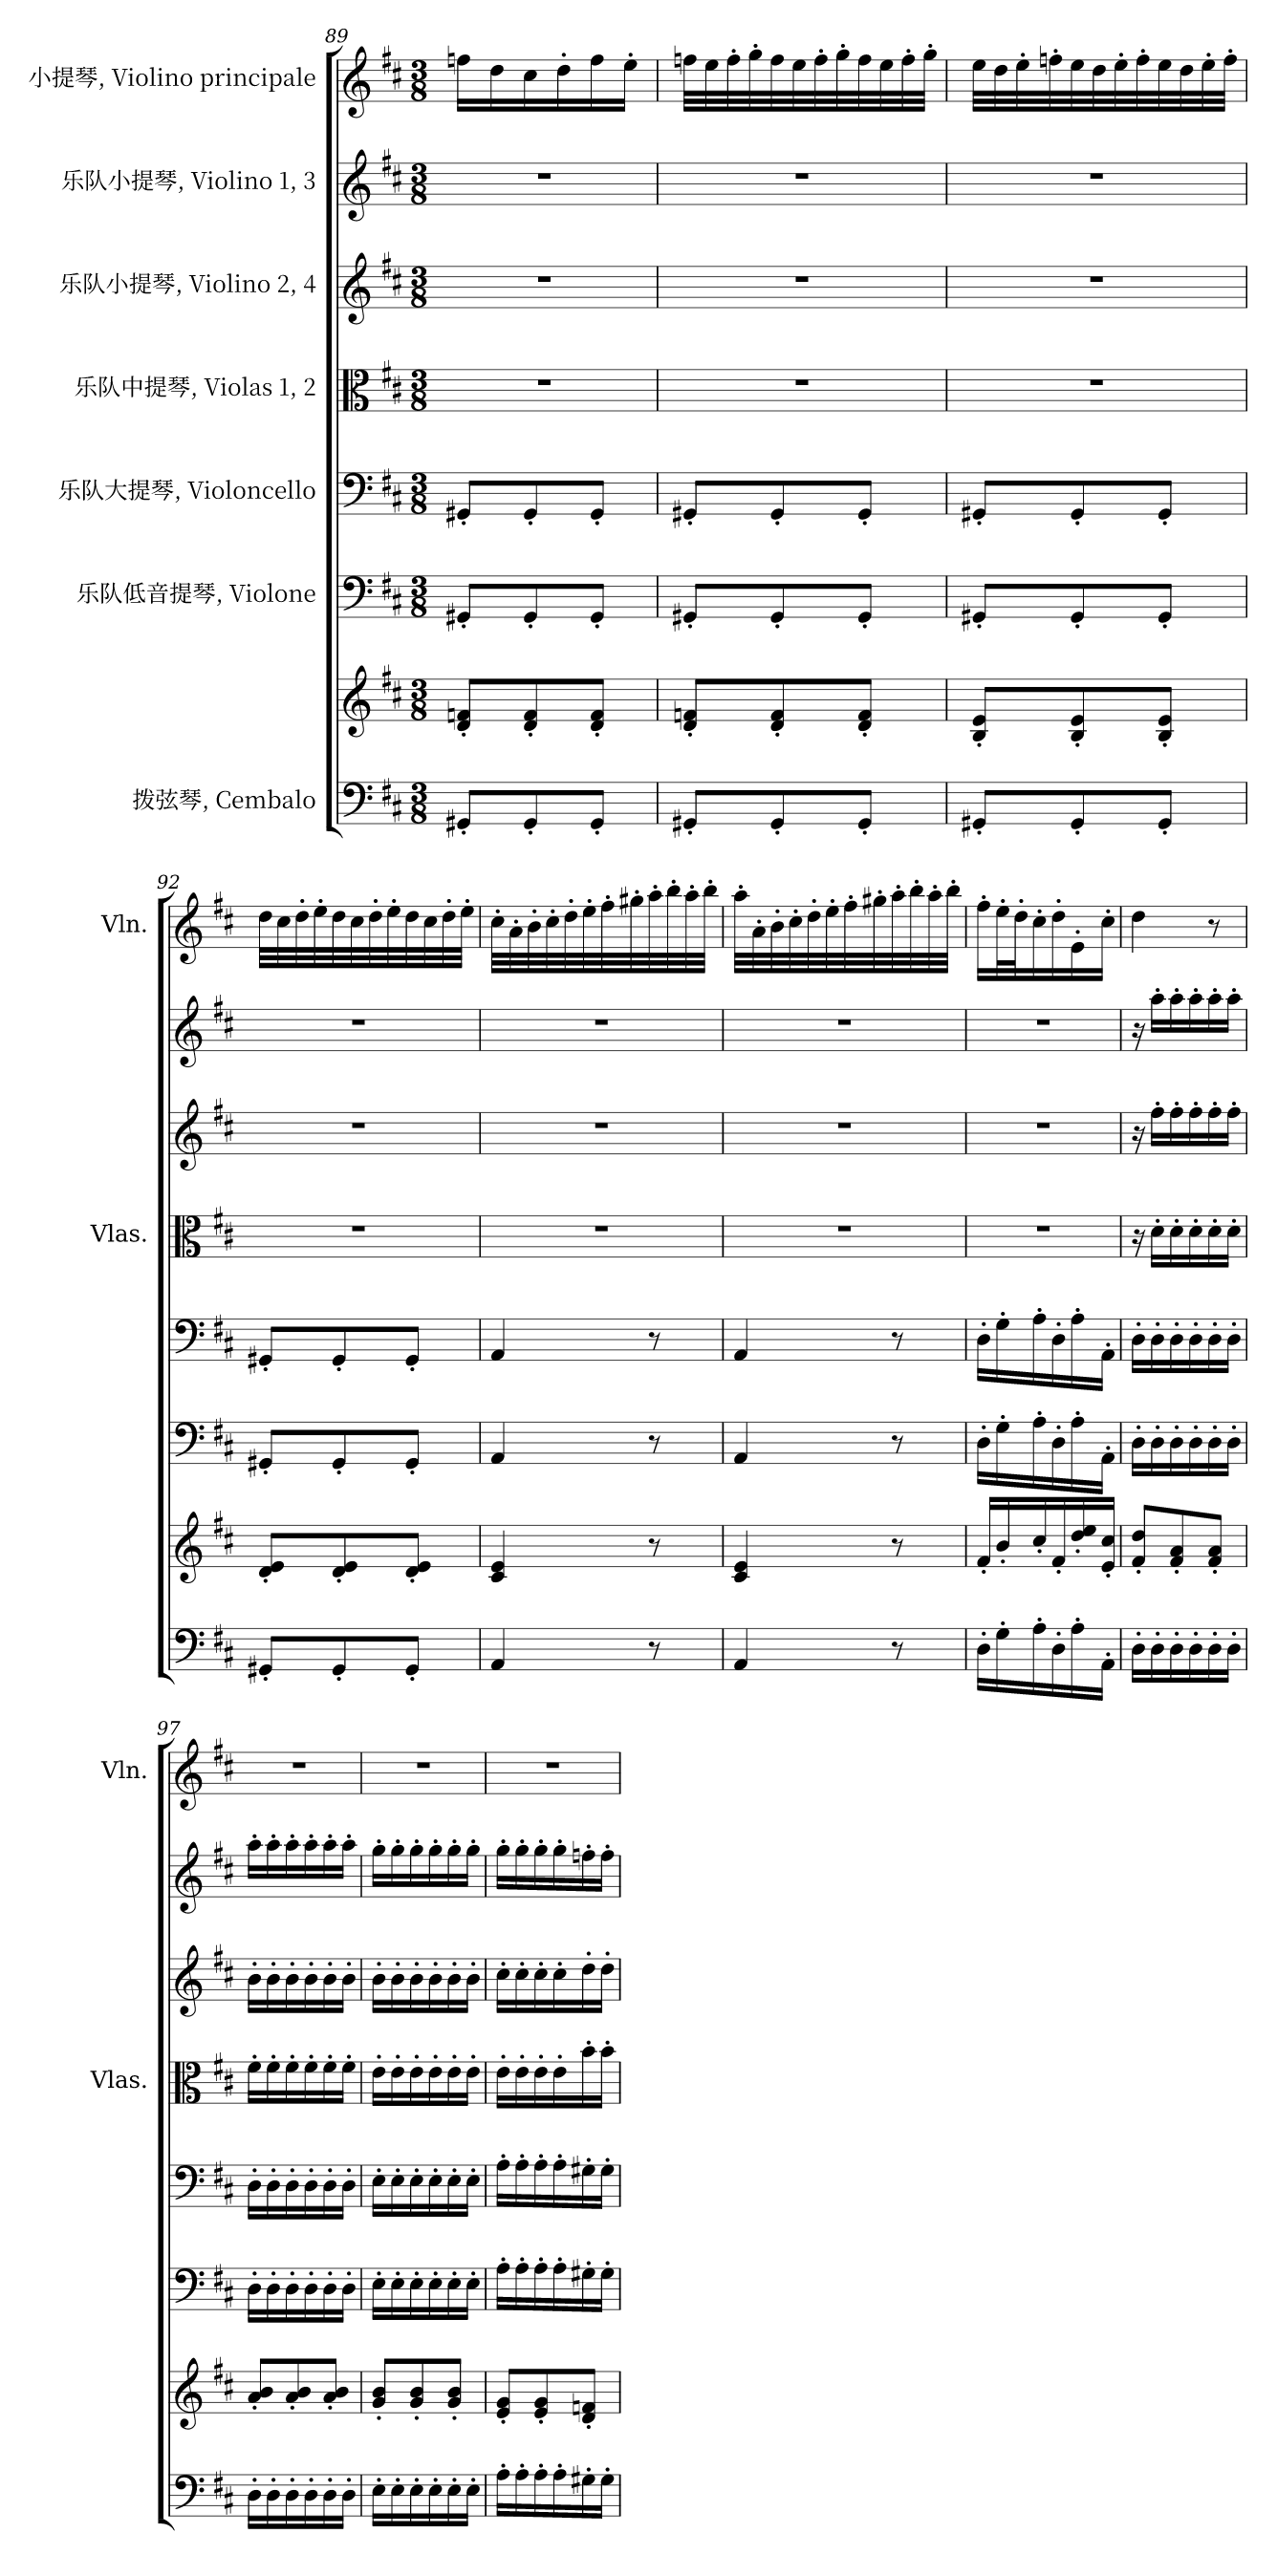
**kern	**kern	**kern	**kern	**kern	**kern	**kern	**kern
*part7	*part7	*part6	*part5	*part4	*part3	*part2	*part1
*staff8	*staff7	*staff6	*staff5	*staff4	*staff3	*staff2	*staff1
*I"拨弦琴, Cembalo	*	*I"乐队低音提琴, Violone	*I"乐队大提琴, Violoncello	*I"乐队中提琴, Violas 1, 2	*I"乐队小提琴, Violino 2, 4	*I"乐队小提琴, Violino 1, 3	*I"小提琴, Violino principale
*	*	*	*	*I'Vlas.	*	*	*I'Vln.
*clefF4	*clefG2	*clefF4	*clefF4	*clefC3	*clefG2	*clefG2	*clefG2
*	*	*ITrd7c12	*	*	*	*	*
*k[f#c#]	*k[f#c#]	*k[f#c#]	*k[f#c#]	*k[f#c#]	*k[f#c#]	*k[f#c#]	*k[f#c#]
*M3/8	*M3/8	*M3/8	*M3/8	*M3/8	*M3/8	*M3/8	*M3/8
=89	=89	=89	=89	=89	=89	=89	=89
8GG#X'/L	8d/' 8fn/'L	8GGG#X'/L	8GG#X'/L	4.r	4.r	4.r	16ffn\LL
.	.	.	.	.	.	.	16dd\
8GG#'/	8d/' 8f/'	8GGG#'/	8GG#'/	.	.	.	16cc#\
.	.	.	.	.	.	.	16dd'\
8GG#'/J	8d/' 8f/'J	8GGG#'/J	8GG#'/J	.	.	.	16ff\
.	.	.	.	.	.	.	16ee'\JJ
=90	=90	=90	=90	=90	=90	=90	=90
8GG#X'/L	8d/' 8fn/'L	8GGG#X'/L	8GG#X'/L	4.r	4.r	4.r	32ffn\LLL
.	.	.	.	.	.	.	32ee\
.	.	.	.	.	.	.	32ff'\
.	.	.	.	.	.	.	32gg'\
8GG#'/	8d/' 8f/'	8GGG#'/	8GG#'/	.	.	.	32ff\
.	.	.	.	.	.	.	32ee\
.	.	.	.	.	.	.	32ff'\
.	.	.	.	.	.	.	32gg'\
8GG#'/J	8d/' 8f/'J	8GGG#'/J	8GG#'/J	.	.	.	32ff\
.	.	.	.	.	.	.	32ee\
.	.	.	.	.	.	.	32ff'\
.	.	.	.	.	.	.	32gg'\JJJ
!!LO:PB:g=z
=91	=91	=91	=91	=91	=91	=91	=91
8GG#X'/L	8B/' 8e/'L	8GGG#X'/L	8GG#X'/L	4.r	4.r	4.r	32ee\LLL
.	.	.	.	.	.	.	32dd\
.	.	.	.	.	.	.	32ee'\
.	.	.	.	.	.	.	32ffn'\
8GG#'/	8B/' 8e/'	8GGG#'/	8GG#'/	.	.	.	32ee\
.	.	.	.	.	.	.	32dd\
.	.	.	.	.	.	.	32ee'\
.	.	.	.	.	.	.	32ff'\
8GG#'/J	8B/' 8e/'J	8GGG#'/J	8GG#'/J	.	.	.	32ee\
.	.	.	.	.	.	.	32dd\
.	.	.	.	.	.	.	32ee'\
.	.	.	.	.	.	.	32ff'\JJJ
=92	=92	=92	=92	=92	=92	=92	=92
8GG#X'/L	8d/' 8e/'L	8GGG#X'/L	8GG#X'/L	4.r	4.r	4.r	32dd\LLL
.	.	.	.	.	.	.	32cc#\
.	.	.	.	.	.	.	32dd'\
.	.	.	.	.	.	.	32ee'\
8GG#'/	8d/' 8e/'	8GGG#'/	8GG#'/	.	.	.	32dd\
.	.	.	.	.	.	.	32cc#\
.	.	.	.	.	.	.	32dd'\
.	.	.	.	.	.	.	32ee'\
8GG#'/J	8d/' 8e/'J	8GGG#'/J	8GG#'/J	.	.	.	32dd\
.	.	.	.	.	.	.	32cc#\
.	.	.	.	.	.	.	32dd'\
.	.	.	.	.	.	.	32ee'\JJJ
=93	=93	=93	=93	=93	=93	=93	=93
4AA/	4c#/ 4e/	4AAA/	4AA/	4.r	4.r	4.r	32cc#'\LLL
.	.	.	.	.	.	.	32a'\
.	.	.	.	.	.	.	32b'\
.	.	.	.	.	.	.	32cc#'\
.	.	.	.	.	.	.	32dd'\
.	.	.	.	.	.	.	32ee'\
.	.	.	.	.	.	.	32ff#'\
.	.	.	.	.	.	.	32gg#X'\
8r	8r	8r	8r	.	.	.	32aa'\
.	.	.	.	.	.	.	32bb'\
.	.	.	.	.	.	.	32aa'\
.	.	.	.	.	.	.	32bb'\JJJ
!!LO:PB:g=z
=94	=94	=94	=94	=94	=94	=94	=94
4AA/	4c#/ 4e/	4AAA/	4AA/	4.r	4.r	4.r	32aa'\LLL
.	.	.	.	.	.	.	32a'\
.	.	.	.	.	.	.	32b'\
.	.	.	.	.	.	.	32cc#'\
.	.	.	.	.	.	.	32dd'\
.	.	.	.	.	.	.	32ee'\
.	.	.	.	.	.	.	32ff#'\
.	.	.	.	.	.	.	32gg#X'\
8r	8r	8r	8r	.	.	.	32aa'\
.	.	.	.	.	.	.	32bb'\
.	.	.	.	.	.	.	32aa'\
.	.	.	.	.	.	.	32bb'\JJJ
=95	=95	=95	=95	=95	=95	=95	=95
16D'\LL	16f#'/LL	16DD'\LL	16D'\LL	4.r	4.r	4.r	16ff#'\LL
16G'\	16b'/	16GG'\	16G'\	.	.	.	32ee'\L
.	.	.	.	.	.	.	32dd'\J
16A'\	16cc#'/	16AA'\	16A'\	.	.	.	16cc#'\
16D'\	16f#'/	16DD'\	16D'\	.	.	.	16dd'\
16A'\	16dd/' 16ee/'	16AA'\	16A'\	.	.	.	16e'\
16AA'\JJ	16e/' 16cc#/'JJ	16AAA'\JJ	16AA'\JJ	.	.	.	16cc#'\JJ
=96	=96	=96	=96	=96	=96	=96	=96
16D'\LL	8f#/' 8dd/'L	16DD'\LL	16D'\LL	16r	16r	16r	4dd\
16D'\	.	16DD'\	16D'\	16d'\LL	16ff#'\LL	16aa'\LL	.
16D'\	8f#/' 8a/'	16DD'\	16D'\	16d'\	16ff#'\	16aa'\	.
16D'\	.	16DD'\	16D'\	16d'\	16ff#'\	16aa'\	.
16D'\	8f#/' 8a/'J	16DD'\	16D'\	16d'\	16ff#'\	16aa'\	8r
16D'\JJ	.	16DD'\JJ	16D'\JJ	16d'\JJ	16ff#'\JJ	16aa'\JJ	.
=97	=97	=97	=97	=97	=97	=97	=97
16D'\LL	8a/' 8b/'L	16DD'\LL	16D'\LL	16f#'\LL	16b'\LL	16aa'\LL	4.r
16D'\	.	16DD'\	16D'\	16f#'\	16b'\	16aa'\	.
16D'\	8a/' 8b/'	16DD'\	16D'\	16f#'\	16b'\	16aa'\	.
16D'\	.	16DD'\	16D'\	16f#'\	16b'\	16aa'\	.
16D'\	8a/' 8b/'J	16DD'\	16D'\	16f#'\	16b'\	16aa'\	.
16D'\JJ	.	16DD'\JJ	16D'\JJ	16f#'\JJ	16b'\JJ	16aa'\JJ	.
!!LO:PB:g=z
=98	=98	=98	=98	=98	=98	=98	=98
16E'\LL	8g/' 8b/'L	16EE'\LL	16E'\LL	16e'\LL	16b'\LL	16gg'\LL	4.r
16E'\	.	16EE'\	16E'\	16e'\	16b'\	16gg'\	.
16E'\	8g/' 8b/'	16EE'\	16E'\	16e'\	16b'\	16gg'\	.
16E'\	.	16EE'\	16E'\	16e'\	16b'\	16gg'\	.
16E'\	8g/' 8b/'J	16EE'\	16E'\	16e'\	16b'\	16gg'\	.
16E'\JJ	.	16EE'\JJ	16E'\JJ	16e'\JJ	16b'\JJ	16gg'\JJ	.
=99	=99	=99	=99	=99	=99	=99	=99
16A'\LL	8e/' 8g/'L	16AA'\LL	16A'\LL	16e'\LL	16cc#'\LL	16gg'\LL	4.r
16A'\	.	16AA'\	16A'\	16e'\	16cc#'\	16gg'\	.
16A'\	8e/' 8g/'	16AA'\	16A'\	16e'\	16cc#'\	16gg'\	.
16A'\	.	16AA'\	16A'\	16e'\	16cc#'\	16gg'\	.
16G#X'\	8d/' 8fn/'J	16GG#X'\	16G#X'\	16b'\	16dd'\	16ffn'\	.
16G#'\JJ	.	16GG#'\JJ	16G#'\JJ	16b'\JJ	16dd'\JJ	16ff'\JJ	.
=	=	=	=	=	=	=	=
*-	*-	*-	*-	*-	*-	*-	*-
